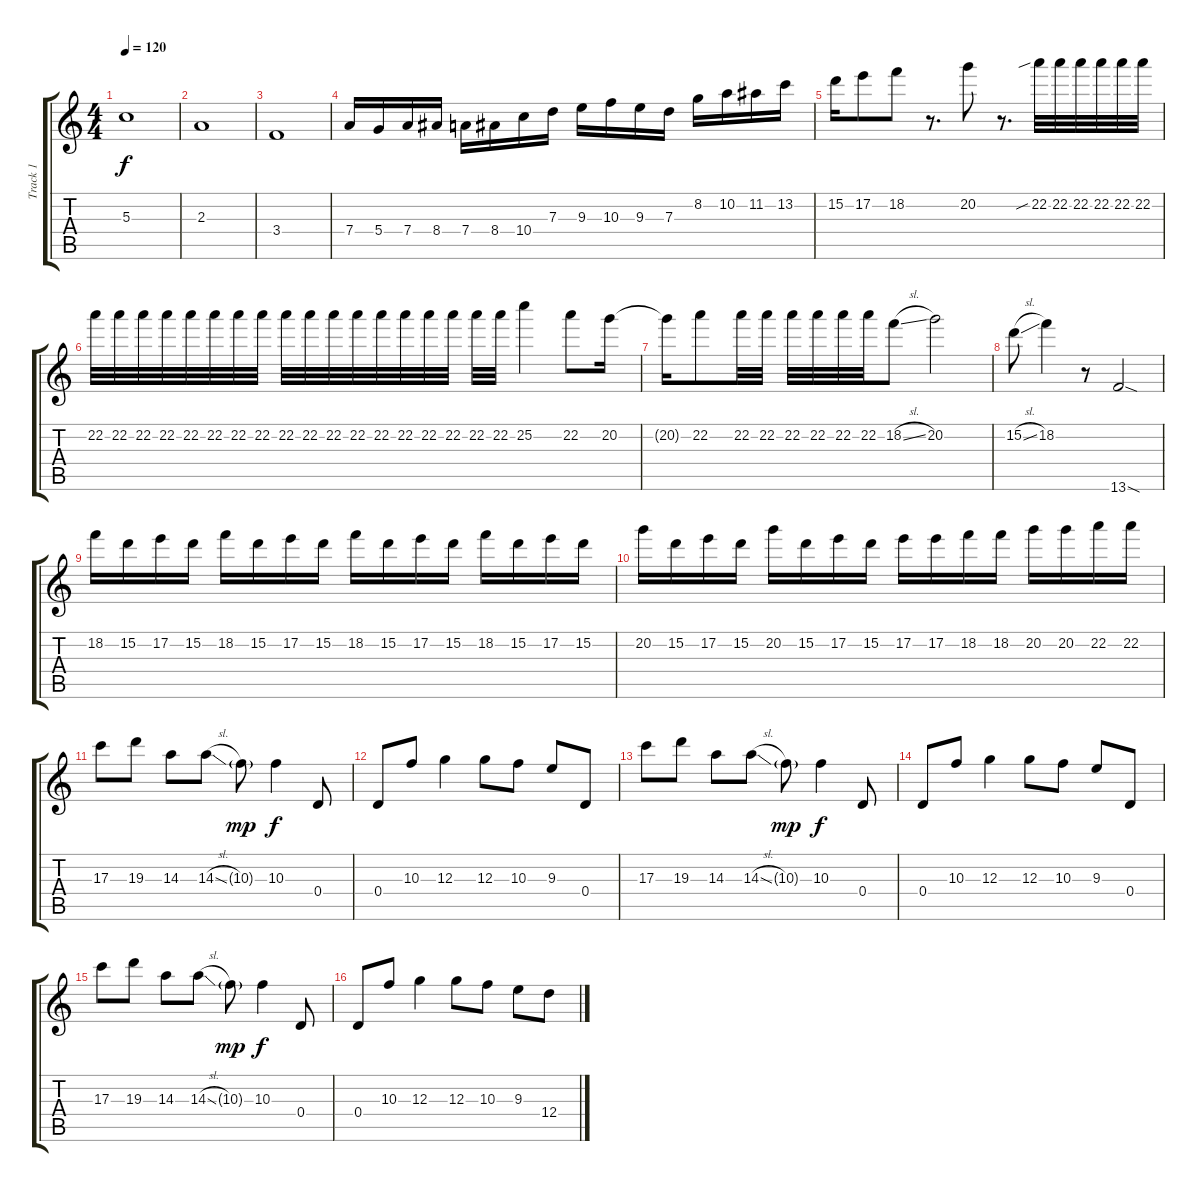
\track ("Track 1" "Track 1") {instrument distortionguitar}
\staff {score tabs}
\tuning (E4 B3 G3 D3 A2 E2) {hide}
\ts (4 4)
\tempo 120
\clef g2
\ks c
5.3.1{dy f} |
2.3.1 |
3.4.1 |
7.4.16 5.4.16 7.4.16 8.4.16 7.4.16 8.4.16 10.4.16 7.3.16 9.3.16 10.3.16 9.3.16 7.3.16 8.2.16 10.2.16 11.2.16 13.2.16 |
15.2.16 17.2.8 18.2.8 r.8{d} 20.2.8 r.8{d} 22.2{sib}.32 22.2.32 22.2.32 22.2.32 22.2.32 22.2.32 |
22.2.32 22.2.32 22.2.32 22.2.32 22.2.32 22.2.32 22.2.32 22.2.32 22.2.32 22.2.32 22.2.32 22.2.32 22.2.32 22.2.32 22.2.32 22.2.32 22.2.32 22.2.32 25.2.4 22.2.8 20.2.16 |
20.2{t}.16 22.2.8 22.2.32 22.2.32 22.2.32 22.2.32 22.2.32 22.2.32 18.2{sl}.8 20.2.2 |
15.2{sl}.8 18.2.4 r.8 13.6{sod}.2 |
18.2.16 15.2.16 17.2.16 15.2.16 18.2.16 15.2.16 17.2.16 15.2.16 18.2.16 15.2.16 17.2.16 15.2.16 18.2.16 15.2.16 17.2.16 15.2.16 |
20.2.16 15.2.16 17.2.16 15.2.16 20.2.16 15.2.16 17.2.16 15.2.16 17.2.16 17.2.16 18.2.16 18.2.16 20.2.16 20.2.16 22.2.16 22.2.16 |
17.3.8 19.3.8 14.3.8 14.3{sl}.8 10.3{g}.8{dy mp} 10.3.4{dy f} 0.4.8 |
0.4.8 10.3.8 12.3.4 12.3.8 10.3.8 9.3.8 0.4.8 |
17.3.8 19.3.8 14.3.8 14.3{sl}.8 10.3{g}.8{dy mp} 10.3.4{dy f} 0.4.8 |
0.4.8 10.3.8 12.3.4 12.3.8 10.3.8 9.3.8 0.4.8 |
17.3.8 19.3.8 14.3.8 14.3{sl}.8 10.3{g}.8{dy mp} 10.3.4{dy f} 0.4.8 |
0.4.8 10.3.8 12.3.4 12.3.8 10.3.8 9.3.8 12.4.8
